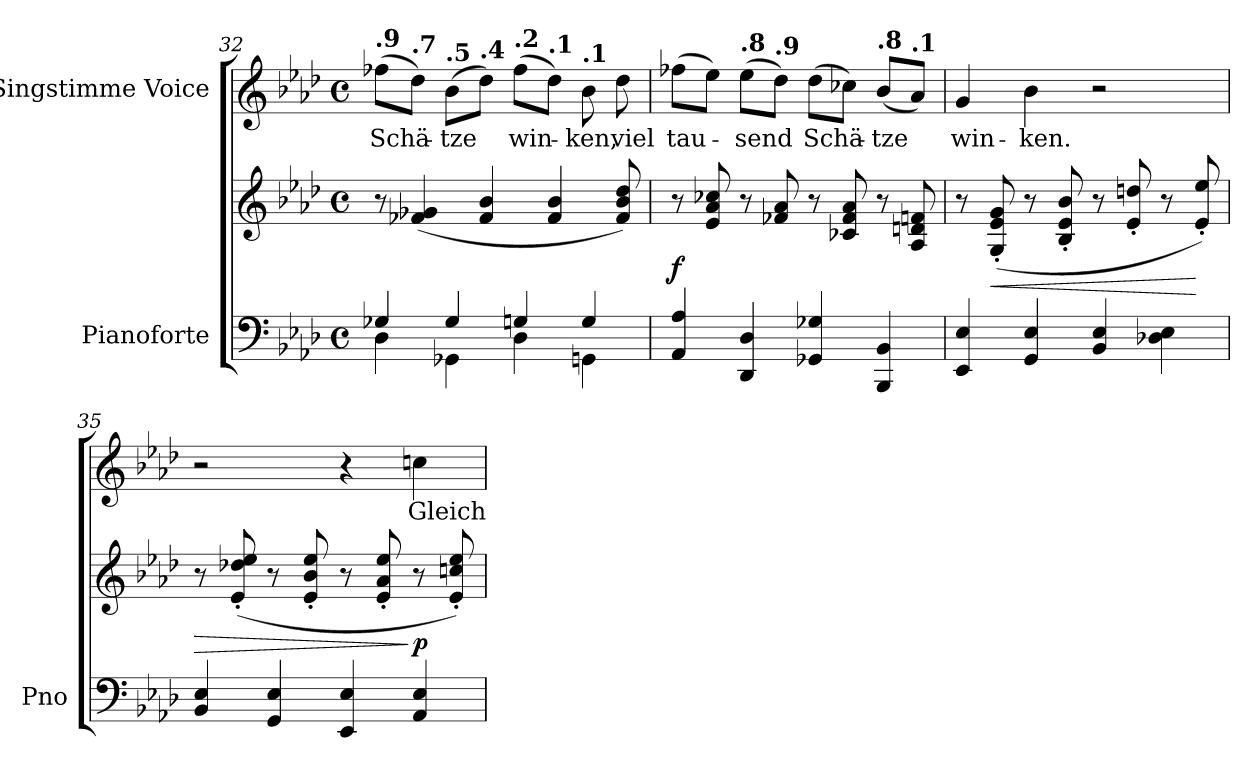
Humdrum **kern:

**kern	**kern	**dynam	**kern	**text
*part2	*part2	*part2	*part1	*part1
*staff3	*staff2	*staff2/3	*staff1	*staff1
*I"Pianoforte	*	*	*I"Singstimme Voice	*
*I'Pno	*	*	*	*
!!LO:PB:g=z
*clefF4	*clefG2	*	*clefG2	*
*k[b-e-a-d-]	*k[b-e-a-d-]	*	*k[b-e-a-d-]	*
*M4/4	*M4/4	*	*M4/4	*
*met(c)	*met(c)	*	*met(c)	*
*MM107	*MM107	*	*MM107	*
=32	=32	=32	=32	=32
*^	*	*	*	*
!	!	!	!	!LO:TX:a:B:t=.9	!
!	!	!	!	!	!LO:LY:b
4G-X/	4D-\	8r	.	(>8ff-X\L	Schä-
*	*	*	*	*MM108	*
!	!	!	!	!LO:TX:a:B:t=.7	!
.	.	(>4f-X/ 4g-X/	.	8dd-\J)	.
*	*	*	*	*MM109	*
!	!	!	!	!LO:TX:a:B:t=.5	!
!	!	!	!	!	!LO:LY:b
4G-/	4GG-X\	.	.	(>8b-\L	-tze
*	*	*	*	*MM110	*
!	!	!	!	!LO:TX:a:B:t=.4	!
.	.	4f-/ 4b-/	.	8dd-\J)	.
*	*	*	*	*MM111	*
!	!	!	!	!LO:TX:a:B:t=.2	!
!	!	!	!	!	!LO:LY:b
4Gn/	4D-\	.	.	(>8ff-\L	win-
*	*	*	*	*MM112	*
!	!	!	!	!LO:TX:a:B:t=.1	!
.	.	4f-/ 4b-/	.	8dd-\J)	.
*	*	*	*	*MM113	*
!	!	!	!	!LO:TX:a:B:t=.1	!
!	!	!	!	!	!LO:LY:b
4G/	4GGn\	.	.	8b-\	-ken,
*	*	*	*	*MM114	*
!	!	!	!	!	!LO:LY:b
.	.	8f-/ 8b-/ 8dd-/)	.	8dd-\	viel
*v	*v	*	*	*	*
=33	=33	=33	=33	=33
*	*	*	*MM115	*
!	!	!LO:DY:a=2	!	!LO:LY:b
4AA-/ 4A-/	8r	f	(>8ff-X\L	tau-
*	*	*	*MM115	*
.	8e-/ 8a-/ 8cc-X/	.	8ee-\J)	.
*	*	*	*MM114	*
!	!	!	!LO:TX:a:B:t=.8	!
!	!	!	!	!LO:LY:b
4DD-/ 4D-/	8r	.	(>8ee-\L	-send
*	*	*	*MM113	*
!	!	!	!LO:TX:a:B:t=.9	!
.	8f-X/ 8a-/	.	8dd-\J)	.
*	*	*	*MM112	*
!	!	!	!	!LO:LY:b
4GG-X/ 4G-X/	8r	.	(>8dd-\L	Schä-
*	*	*	*MM109	*
.	8c-X/ 8f-/ 8a-/	.	8cc-X\J)	.
*	*	*	*MM104	*
!	!	!	!LO:TX:a:B:t=.8	!
!	!	!	!	!LO:LY:b
4BBB-/ 4BB-/	8r	.	(<8b-/L	-tze
*	*	*	*MM99	*
!	!	!	!LO:TX:a:B:t=.1	!
.	8A-/ 8dn/ 8fn/	.	8a-/J)	.
=34	=34	=34	=34	=34
*	*	*	*MM92	*
!	!	!	!	!LO:LY:b
4EE-/ 4E-/	8r	.	4g/	win-
!	!	!LO:HP:b	!	!
.	(>8G/' 8e-/' 8g/'	<	.	.
!	!	!	!	!LO:LY:b
4GG/ 4E-/	8r	.	4b-\	-ken.
.	8B-/' 8e-/' 8b-/'	.	.	.
4BB-/ 4E-/	8r	.	2r	.
.	8e-/' 8ddn/'	.	.	.
4D-X\ 4E-\	8r	.	.	.
.	8e-/' 8ee-/')	[	.	.
=35	=35	=35	=35	=35
!	!	!LO:HP:b	!	!
4BB-/ 4E-/	8r	>	2r	.
.	(>8e-/' 8dd-X/' 8ee-/'	.	.	.
4GG/ 4E-/	8r	.	.	.
.	8e-/' 8b-/' 8ee-/'	.	.	.
4EE-/ 4E-/	8r	.	4r	.
.	8e-/' 8a-/' 8ee-/'	.	.	.
*	*	*	*MM92	*
!	!	!LO:DY:n=1:b	!	!LO:LY:b
4AA-/ 4E-/	8r	] p	4ccn\	Gleich
.	8e-/' 8ccn/' 8ee-/')	.	.	.
=	=	=	=	=
*-	*-	*-	*-	*-
